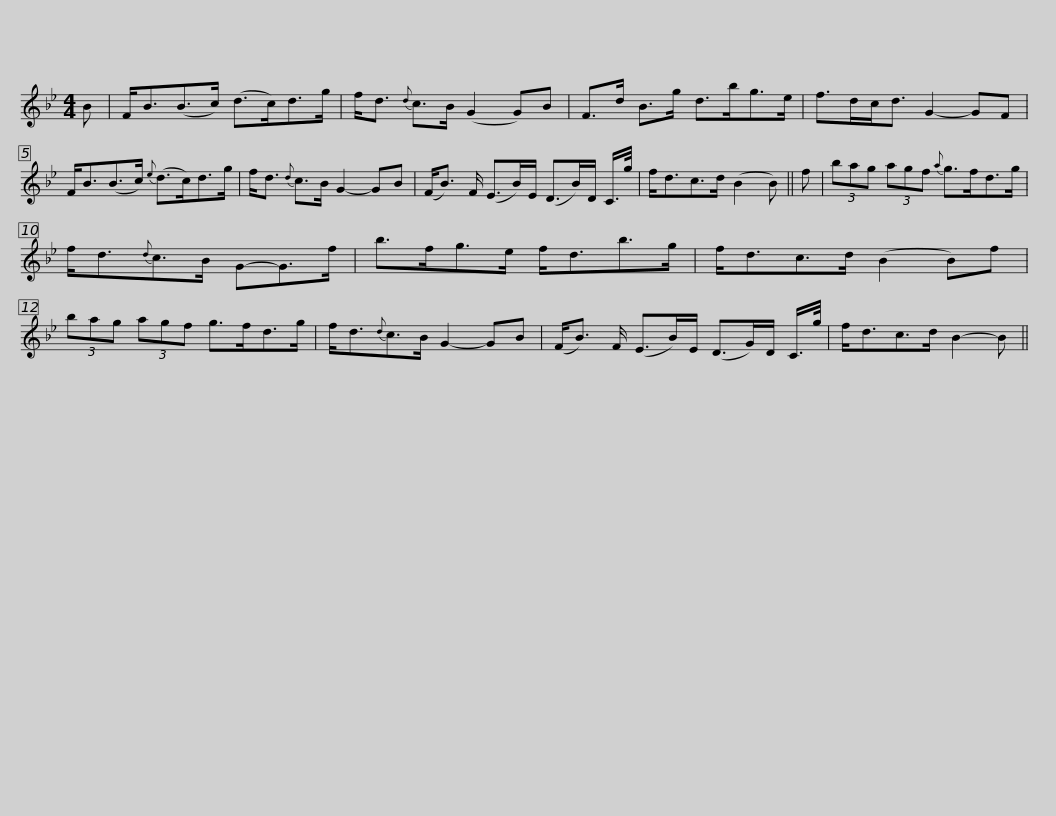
X:1
L:1/8
M:4/4
I:linebreak $
K:Bb
V:1 treble
V:1
 B | F<B(B>c) (d>c)d>g | f<d{d} c>B (G2 G)B | F>d B>g d>bg>e | f>dc<d G2- GF |$ %5
 F<B(B>c){e} (d>c)d>g | f<d{d} c>B G2- GB | (F<B) F/ (E>B)E/ (D>B)D/ C/>g/ | f<dc>d (B2 B) || f |$ %10
 (3bag (3agf{a} g>fd>g | f<d{d}c>B G-G>f | b>fg>e f<db>g | f<dc>d (B2 B)f |$ (3bag (3agf g>fd>g | %15
 f<d{d}c>B G2- GB | (F<B) F/ (E>B)E/ (D>G)D/ C/>g/ | f<dc>d B2- B || %18
